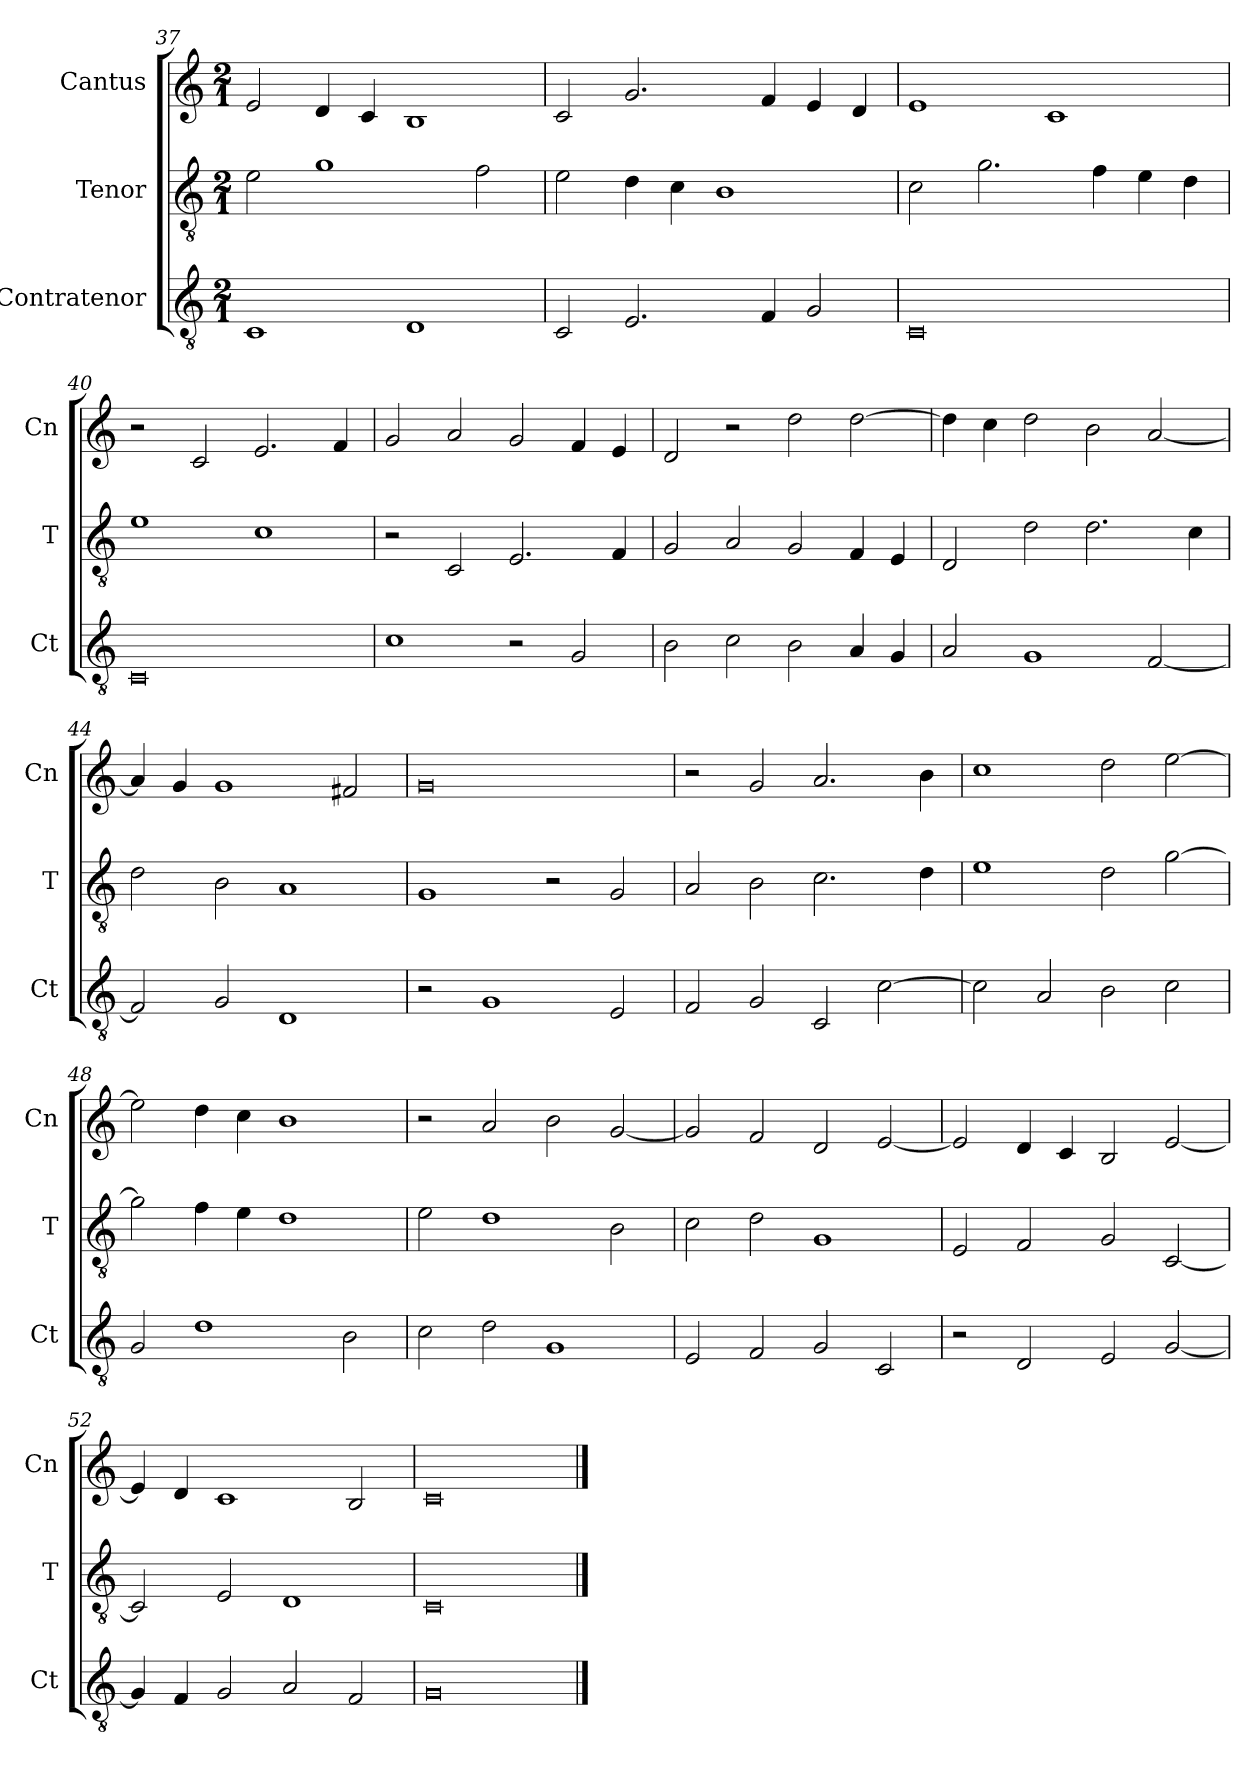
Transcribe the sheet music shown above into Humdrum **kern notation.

**kern	**kern	**kern
*part3	*part2	*part1
*staff3	*staff2	*staff1
*I"Contratenor	*I"Tenor	*I"Cantus
*I'Ct	*I'T	*I'Cn
*clefGv2	*clefGv2	*clefG2
*k[]	*k[]	*k[]
*M2/1	*M2/1	*M2/1
=37	=37	=37
1C	2e\	2e/
.	1g	4d/
.	.	4c/
1D	.	1B
.	2f\	.
=38	=38	=38
2C/	2e\	2c/
2.E/	4d\	2.g/
.	4c\	.
.	1B	.
4F/	.	4f/
2G/	.	4e/
.	.	4d/
=39	=39	=39
0C	2c\	1e
.	2.g\	.
.	.	1c
.	4f\	.
.	4e\	.
.	4d\	.
=40	=40	=40
0C	1e	2r
.	.	2c/
.	1c	2.e/
.	.	4f/
=41	=41	=41
1c	2r	2g/
.	2C/	2a/
2r	2.E/	2g/
2G/	.	4f/
.	4F/	4e/
=42	=42	=42
2B\	2G/	2d/
2c\	2A/	2r
2B\	2G/	2dd\
4A/	4F/	[2dd\
4G/	4E/	.
=43	=43	=43
2A/	2D/	4dd\]
.	.	4cc\
1G	2d\	2dd\
.	2.d\	2b\
[2F/	.	[2a/
.	4c\	.
=44	=44	=44
2F/]	2d\	4a/]
.	.	4g/
2G/	2B\	1g
1D	1A	.
.	.	2f#X/
=45	=45	=45
2r	1G	0g
1G	.	.
.	2r	.
2E/	2G/	.
=46	=46	=46
2F/	2A/	2r
2G/	2B\	2g/
2C/	2.c\	2.a/
[2c\	.	.
.	4d\	4b\
=47	=47	=47
2c\]	1e	1cc
2A/	.	.
2B\	2d\	2dd\
2c\	[2g\	[2ee\
=48	=48	=48
2G/	2g\]	2ee\]
1d	4f\	4dd\
.	4e\	4cc\
.	1d	1b
2B\	.	.
=49	=49	=49
2c\	2e\	2r
2d\	1d	2a/
1G	.	2b\
.	2B\	[2g/
=50	=50	=50
2E/	2c\	2g/]
2F/	2d\	2f/
2G/	1G	2d/
2C/	.	[2e/
=51	=51	=51
2r	2E/	2e/]
2D/	2F/	4d/
.	.	4c/
2E/	2G/	2B/
[2G/	[2C/	[2e/
=52	=52	=52
4G/]	2C/]	4e/]
4F/	.	4d/
2G/	2E/	1c
2A/	1D	.
2F/	.	2B/
=53	=53	=53
0G	0C	0c
==	==	==
*-	*-	*-
